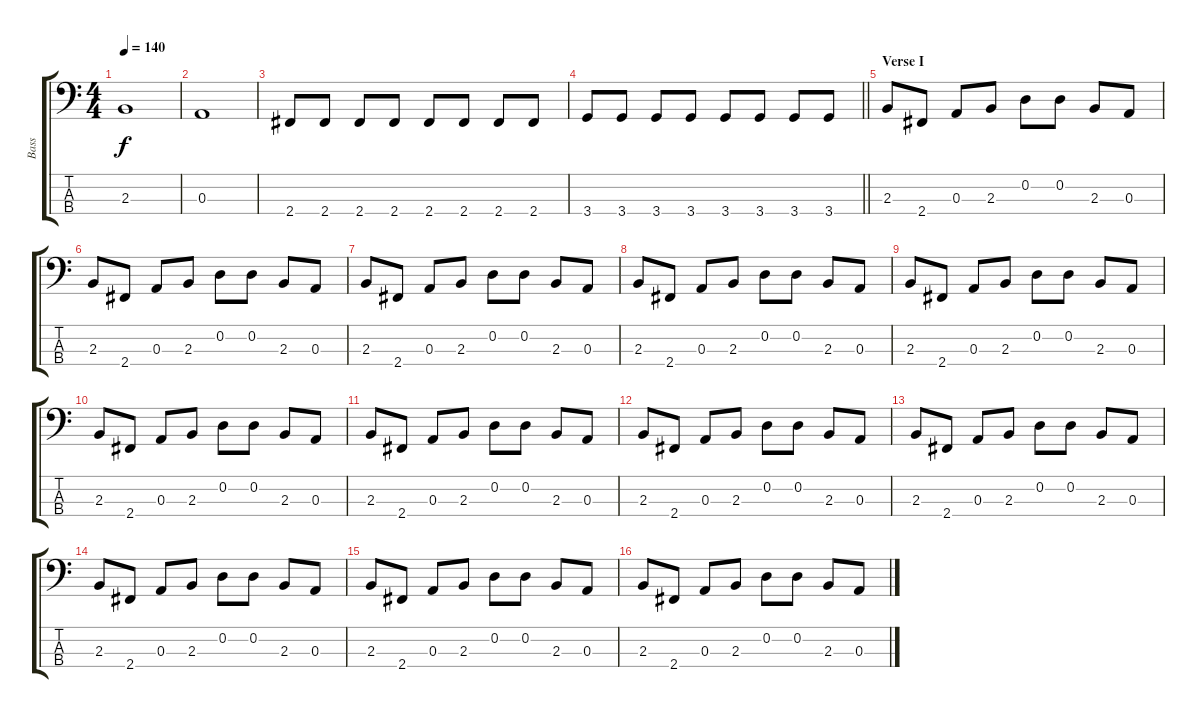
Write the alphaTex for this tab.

\track ("Bass" "Bass") {instrument electricbasspick}
\staff {score tabs}
\tuning (G2 D2 A1 E1) {hide}
\ts (4 4)
\tempo 140
\clef f4
\ks c
2.3.1{dy f} |
0.3.1 |
2.4.8 2.4.8 2.4.8 2.4.8 2.4.8 2.4.8 2.4.8 2.4.8 |
\barLineRight lightlight
3.4.8 3.4.8 3.4.8 3.4.8 3.4.8 3.4.8 3.4.8 3.4.8 |
\section ("" "Verse I")
2.3.8 2.4.8 0.3.8 2.3.8 0.2.8 0.2.8 2.3.8 0.3.8 |
2.3.8 2.4.8 0.3.8 2.3.8 0.2.8 0.2.8 2.3.8 0.3.8 |
2.3.8 2.4.8 0.3.8 2.3.8 0.2.8 0.2.8 2.3.8 0.3.8 |
2.3.8 2.4.8 0.3.8 2.3.8 0.2.8 0.2.8 2.3.8 0.3.8 |
2.3.8 2.4.8 0.3.8 2.3.8 0.2.8 0.2.8 2.3.8 0.3.8 |
2.3.8 2.4.8 0.3.8 2.3.8 0.2.8 0.2.8 2.3.8 0.3.8 |
2.3.8 2.4.8 0.3.8 2.3.8 0.2.8 0.2.8 2.3.8 0.3.8 |
2.3.8 2.4.8 0.3.8 2.3.8 0.2.8 0.2.8 2.3.8 0.3.8 |
2.3.8 2.4.8 0.3.8 2.3.8 0.2.8 0.2.8 2.3.8 0.3.8 |
2.3.8 2.4.8 0.3.8 2.3.8 0.2.8 0.2.8 2.3.8 0.3.8 |
2.3.8 2.4.8 0.3.8 2.3.8 0.2.8 0.2.8 2.3.8 0.3.8 |
2.3.8 2.4.8 0.3.8 2.3.8 0.2.8 0.2.8 2.3.8 0.3.8
